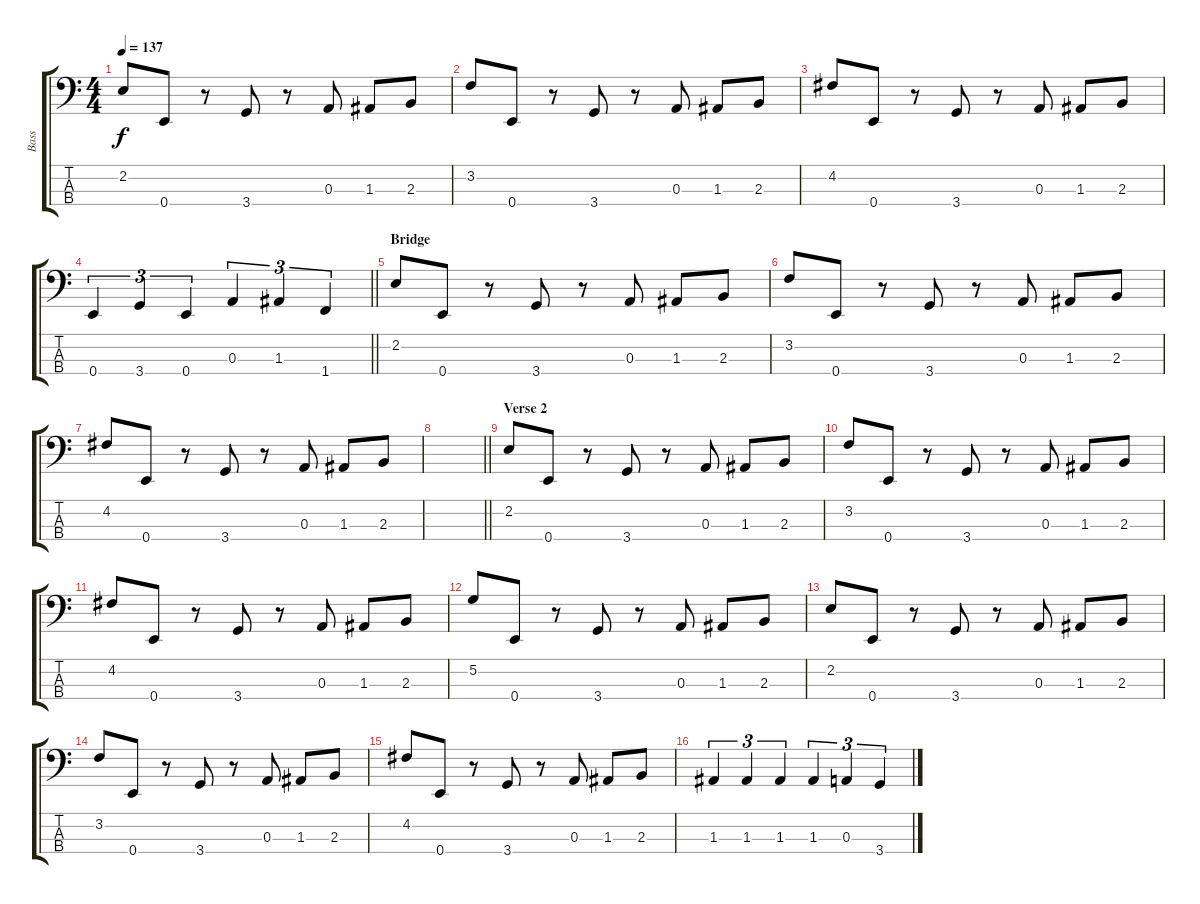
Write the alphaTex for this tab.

\track ("Bass" "Bass") {instrument electricbassfinger}
\staff {score tabs}
\tuning (G2 D2 A1 E1) {hide}
\ts (4 4)
\tempo 137
\clef f4
\ks c
2.2.8{dy f} 0.4.8 r.8 3.4.8 r.8 0.3.8 1.3.8 2.3.8 |
3.2.8 0.4.8 r.8 3.4.8 r.8 0.3.8 1.3.8 2.3.8 |
4.2.8 0.4.8 r.8 3.4.8 r.8 0.3.8 1.3.8 2.3.8 |
\barLineRight lightlight
0.4.4{tu (3 2)} 3.4.4{tu (3 2)} 0.4.4{tu (3 2)} 0.3.4{tu (3 2)} 1.3.4{tu (3 2)} 1.4.4{tu (3 2)} |
\section ("" "Bridge")
2.2.8 0.4.8 r.8 3.4.8 r.8 0.3.8 1.3.8 2.3.8 |
3.2.8 0.4.8 r.8 3.4.8 r.8 0.3.8 1.3.8 2.3.8 |
4.2.8 0.4.8 r.8 3.4.8 r.8 0.3.8 1.3.8 2.3.8 |
\barLineRight lightlight
|
\section ("" "Verse 2")
2.2.8 0.4.8 r.8 3.4.8 r.8 0.3.8 1.3.8 2.3.8 |
3.2.8 0.4.8 r.8 3.4.8 r.8 0.3.8 1.3.8 2.3.8 |
4.2.8 0.4.8 r.8 3.4.8 r.8 0.3.8 1.3.8 2.3.8 |
5.2.8 0.4.8 r.8 3.4.8 r.8 0.3.8 1.3.8 2.3.8 |
2.2.8 0.4.8 r.8 3.4.8 r.8 0.3.8 1.3.8 2.3.8 |
3.2.8 0.4.8 r.8 3.4.8 r.8 0.3.8 1.3.8 2.3.8 |
4.2.8 0.4.8 r.8 3.4.8 r.8 0.3.8 1.3.8 2.3.8 |
1.3.4{tu (3 2)} 1.3.4{tu (3 2)} 1.3.4{tu (3 2)} 1.3.4{tu (3 2)} 0.3.4{tu (3 2)} 3.4.4{tu (3 2)}
